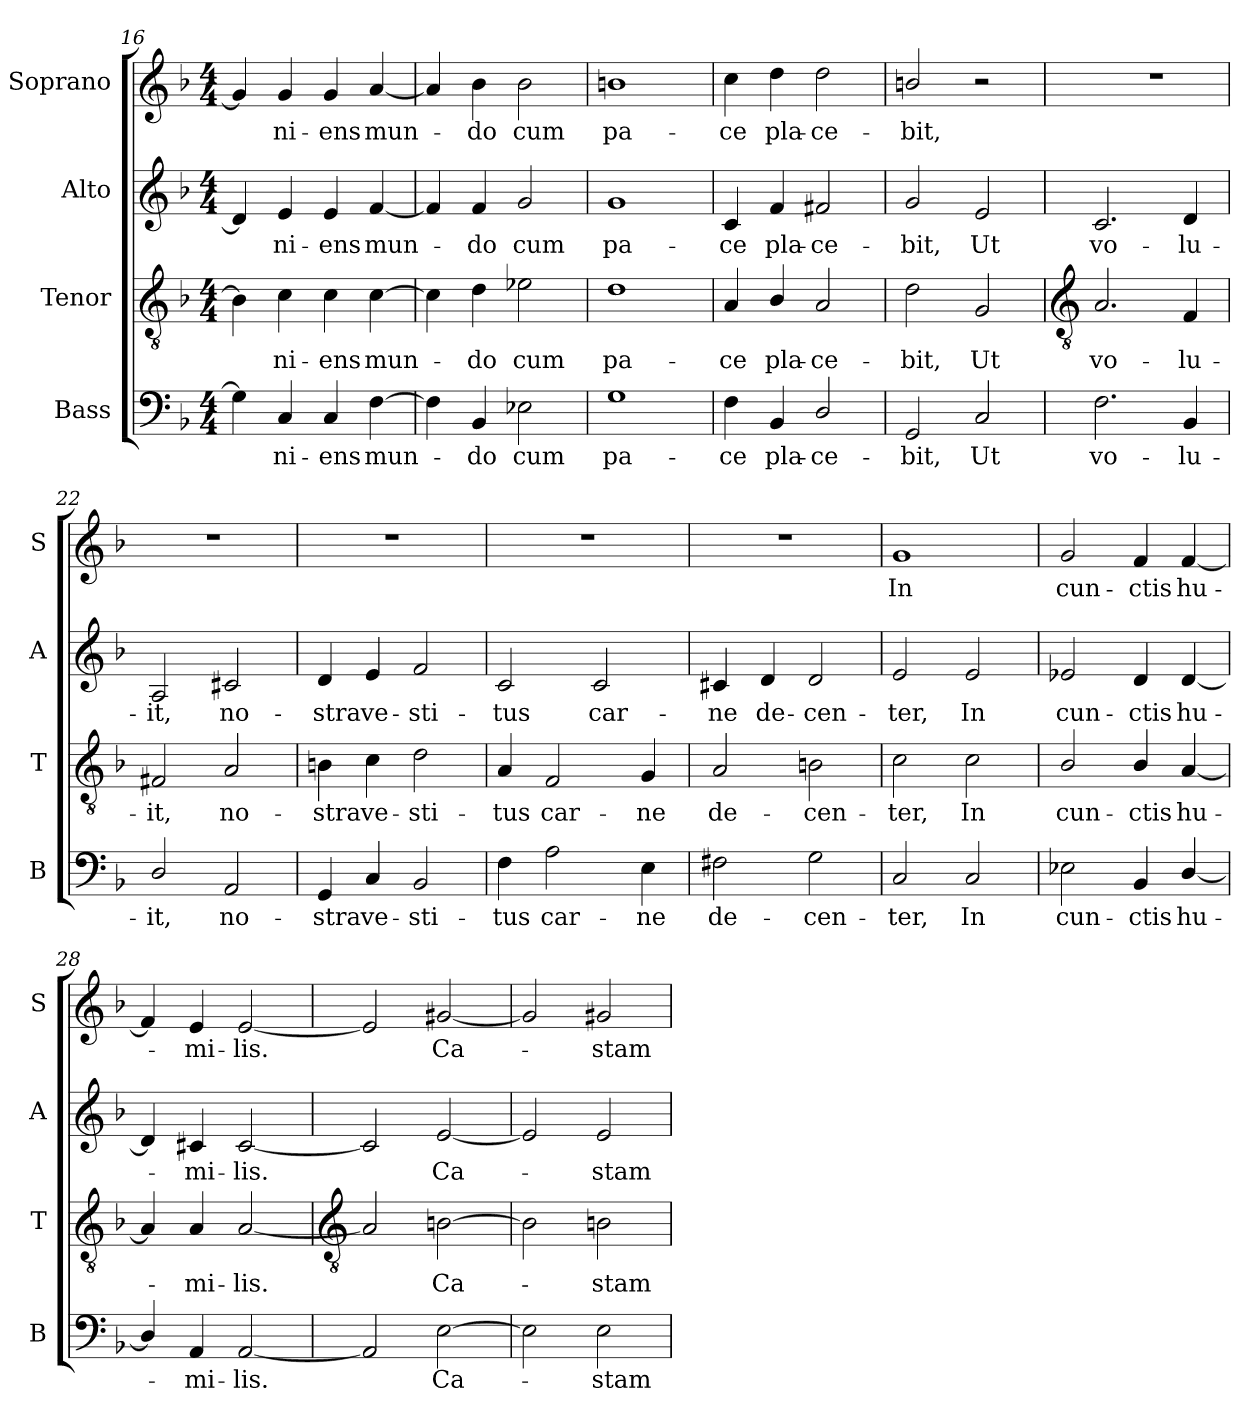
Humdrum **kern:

**kern	**text	**kern	**text	**kern	**text	**kern	**text
*part4	*part4	*part3	*part3	*part2	*part2	*part1	*part1
*staff4	*staff4	*staff3	*staff3	*staff2	*staff2	*staff1	*staff1
*I"Bass	*	*I"Tenor	*	*I"Alto	*	*I"Soprano	*
*I'B	*	*I'T	*	*I'A	*	*I'S	*
*clefF4	*	*clefGv2	*	*clefG2	*	*clefG2	*
*k[b-]	*	*k[b-]	*	*k[b-]	*	*k[b-]	*
*F:	*	*F:	*	*F:	*	*F:	*
*M4/4	*	*M4/4	*	*M4/4	*	*M4/4	*
=16	=16	=16	=16	=16	=16	=16	=16
4G]	.	4B]	.	4d]	.	4g]	.
!	!LO:LY:b	!	!LO:LY:b	!	!LO:LY:b	!	!LO:LY:b
4C	ni-	4c	ni-	4e	ni-	4g	ni-
!	!LO:LY:b	!	!LO:LY:b	!	!LO:LY:b	!	!LO:LY:b
4C	-ens	4c	-ens	4e	-ens	4g	-ens
!	!LO:LY:b	!	!LO:LY:b	!	!LO:LY:b	!	!LO:LY:b
[4F	mun-	[4c	mun-	[4f	mun-	[4a	mun-
=17	=17	=17	=17	=17	=17	=17	=17
4F]	.	4c]	.	4f]	.	4a]	.
!	!LO:LY:b	!	!LO:LY:b	!	!LO:LY:b	!	!LO:LY:b
4BB-	do	4d	do	4f	do	4b-	do
!	!LO:LY:b	!	!LO:LY:b	!	!LO:LY:b	!	!LO:LY:b
2E-X	cum	2e-X	cum	2g	cum	2b-	cum
=18	=18	=18	=18	=18	=18	=18	=18
!	!LO:LY:b	!	!LO:LY:b	!	!LO:LY:b	!	!LO:LY:b
1G	pa-	1d	pa-	1g	pa-	1bn	pa-
=19	=19	=19	=19	=19	=19	=19	=19
!	!LO:LY:b	!	!LO:LY:b	!	!LO:LY:b	!	!LO:LY:b
4F	-ce	4A	-ce	4c	-ce	4cc	-ce
!	!LO:LY:b	!	!LO:LY:b	!	!LO:LY:b	!	!LO:LY:b
4BB-	pla-	4B-/	pla-	4f	pla-	4dd	pla-
!	!LO:LY:b	!	!LO:LY:b	!	!LO:LY:b	!	!LO:LY:b
2D/	-ce-	2A	-ce-	2f#X	-ce-	2dd	-ce-
=20	=20	=20	=20	=20	=20	=20	=20
!	!LO:LY:b	!	!LO:LY:b	!	!LO:LY:b	!	!LO:LY:b
2GG	-bit,	2d	-bit,	2g	-bit,	2bn/	-bit,
!	!LO:LY:b	!	!LO:LY:b	!	!LO:LY:b	!	!
2C	Ut	2G	Ut	2e	Ut	2r	.
!!LO:LB:g=z
=21	=21	=21	=21	=21	=21	=21	=21
*	*	*clefGv2	*	*	*	*	*
!	!LO:LY:b	!	!LO:LY:b	!	!LO:LY:b	!	!
2.F	vo-	2.A	vo-	2.c	vo-	1r	.
!	!LO:LY:b	!	!LO:LY:b	!	!LO:LY:b	!	!
4BB-	-lu-	4F	-lu-	4d	-lu-	.	.
=22	=22	=22	=22	=22	=22	=22	=22
!	!LO:LY:b	!	!LO:LY:b	!	!LO:LY:b	!	!
2D/	-it,	2F#X	-it,	2A	-it,	1r	.
!	!LO:LY:b	!	!LO:LY:b	!	!LO:LY:b	!	!
2AA	no-	2A	no-	2c#X	no-	.	.
=23	=23	=23	=23	=23	=23	=23	=23
!	!LO:LY:b	!	!LO:LY:b	!	!LO:LY:b	!	!
4GG	-stra	4Bn	-stra	4d	-stra	1r	.
!	!LO:LY:b	!	!LO:LY:b	!	!LO:LY:b	!	!
4C	ve-	4c	ve-	4e	ve-	.	.
!	!LO:LY:b	!	!LO:LY:b	!	!LO:LY:b	!	!
2BB-	-sti-	2d	-sti-	2f	-sti-	.	.
=24	=24	=24	=24	=24	=24	=24	=24
!	!LO:LY:b	!	!LO:LY:b	!	!LO:LY:b	!	!
4F	-tus	4A	-tus	2c	-tus	1r	.
!	!LO:LY:b	!	!LO:LY:b	!	!	!	!
2A	car-	2F	car-	.	.	.	.
!	!	!	!	!	!LO:LY:b	!	!
.	.	.	.	2c	car-	.	.
!	!LO:LY:b	!	!LO:LY:b	!	!	!	!
4E	-ne	4G	-ne	.	.	.	.
=25	=25	=25	=25	=25	=25	=25	=25
!	!LO:LY:b	!	!LO:LY:b	!	!LO:LY:b	!	!
2F#X	de-	2A	de-	4c#X	-ne	1r	.
!	!	!	!	!	!LO:LY:b	!	!
.	.	.	.	4d	de-	.	.
!	!LO:LY:b	!	!LO:LY:b	!	!LO:LY:b	!	!
2G	-cen-	2Bn	-cen-	2d	-cen-	.	.
=26	=26	=26	=26	=26	=26	=26	=26
!	!LO:LY:b	!	!LO:LY:b	!	!LO:LY:b	!	!LO:LY:b
2C	-ter,	2c	-ter,	2e	-ter,	1g	In
!	!LO:LY:b	!	!LO:LY:b	!	!LO:LY:b	!	!
2C	In	2c	In	2e	In	.	.
=27	=27	=27	=27	=27	=27	=27	=27
!	!LO:LY:b	!	!LO:LY:b	!	!LO:LY:b	!	!LO:LY:b
2E-X	cun-	2B-/	cun-	2e-X	cun-	2g	cun-
!	!LO:LY:b	!	!LO:LY:b	!	!LO:LY:b	!	!LO:LY:b
4BB-	-ctis	4B-/	-ctis	4d	-ctis	4f	-ctis
!	!LO:LY:b	!	!LO:LY:b	!	!LO:LY:b	!	!LO:LY:b
[4D/	hu-	[4A	hu-	[4d	hu-	[4f	hu-
=28	=28	=28	=28	=28	=28	=28	=28
4D/]	.	4A]	.	4d]	.	4f]	.
!	!LO:LY:b	!	!LO:LY:b	!	!LO:LY:b	!	!LO:LY:b
4AA	mi-	4A	mi-	4c#X	mi-	4e	mi-
!	!LO:LY:b	!	!LO:LY:b	!	!LO:LY:b	!	!LO:LY:b
[2AA	-lis.	[2A	-lis.	[2c#	-lis.	[2e	-lis.
!!LO:LB:g=z
=29	=29	=29	=29	=29	=29	=29	=29
*	*	*clefGv2	*	*	*	*	*
2AA]	.	2A]	.	2c#]	.	2e]	.
!	!LO:LY:b	!	!LO:LY:b	!	!LO:LY:b	!	!LO:LY:b
[2E	Ca-	[2Bn	Ca-	[2e	Ca-	[2g#X	Ca-
=30	=30	=30	=30	=30	=30	=30	=30
2E]	.	2B]	.	2e]	.	2g#]	.
!	!LO:LY:b	!	!LO:LY:b	!	!LO:LY:b	!	!LO:LY:b
2E	stam	2Bn	stam	2e	stam	2g#	stam
=	=	=	=	=	=	=	=
*-	*-	*-	*-	*-	*-	*-	*-
